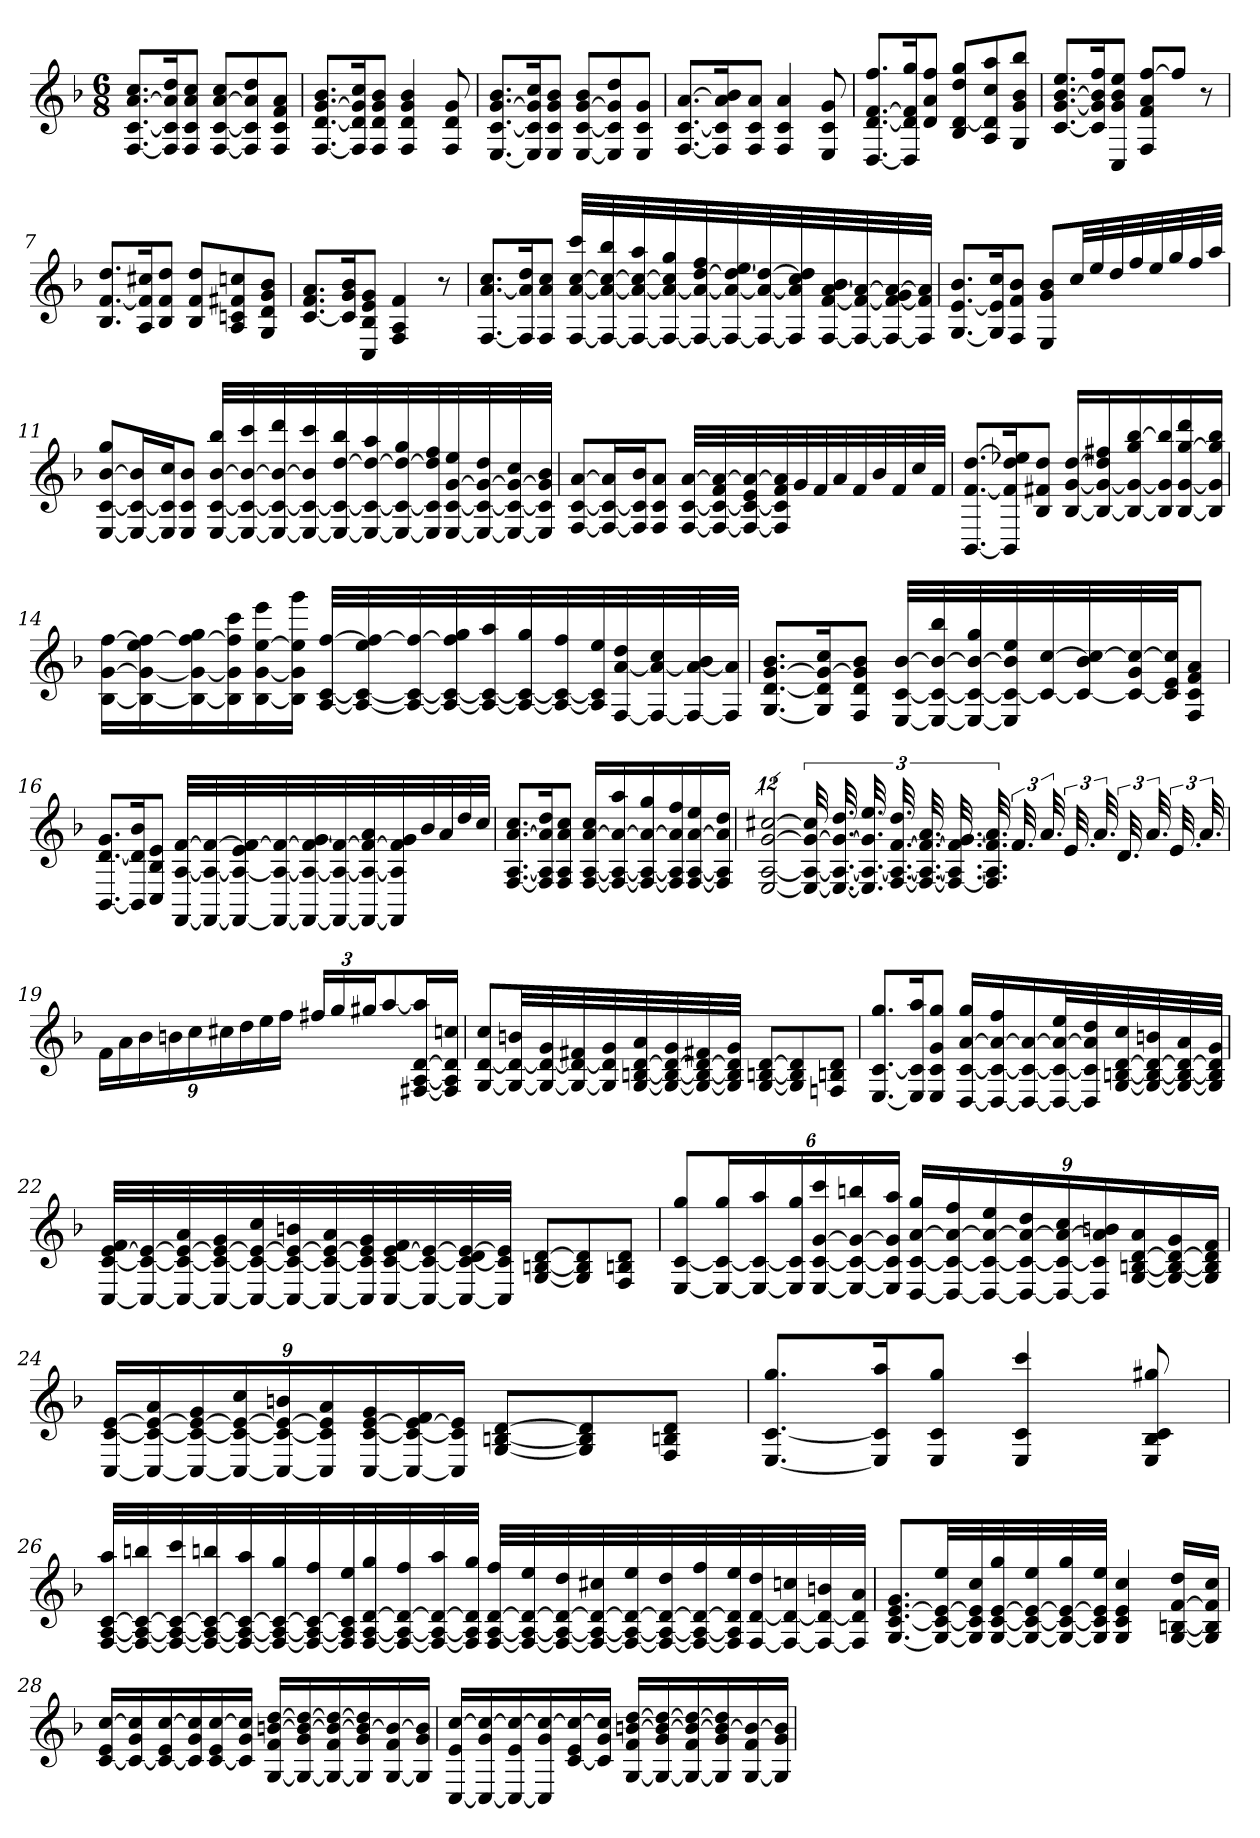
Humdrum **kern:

**kern
*part1
*staff1
*clefG2
*k[b-]
*M6/8
=1
[8.F [8.c [8.a 8.ccL
16F] 16c] 16a] 16ddK
8F 8c 8a 8ccJ
[8F [8c [8a 8ccL
8F] 8c] 8a] 8dd
8F 8c 8f 8aJ
=2
[8.F [8.d [8.g 8.b-L
16F] 16d] 16g] 16ccK
8F 8d 8g 8b-J
4F 4d 4g 4b-
8F 8d 8g
=3
[8.E [8.c [8.g 8.b-L
16E] 16c] 16g] 16ccK
8E 8c 8g 8b-J
[8E [8c [8g 8b-L
8E] 8c] 8g] 8dd
8E 8c 8gJ
=4
[8.F [8.c [8.aL
16F] 16c] 16a] 16b-K
8F 8c 8aJ
4F 4c 4a
8E 8c 8g
=5
[8.D [8.d [8.f 8.ffL
16D] 16d] 16f] 16ggK
8d 8a 8ffJ
8B- [8d 8dd 8ggL
8A 8d] 8cc 8aa
8G 8g 8b- 8bb-J
=6
[8.c [8.g [8.b- 8.eeL
16c] 16g] 16b-] 16ffK
8C 8g 8b- 8eeJ
8F 8f 8a [8ffL
8ffJ]
8r
=7
8.B- [8.f 8.ddL
16A 16f] 16cc#XK
8B- 8f 8ddJ
8B- 8f 8ddL
8A 8cn 8f#X 8ccn
8G 8d 8g 8b-J
=8
[8.c 8.f 8.aL
16c] 16g 16b-K
8C 8B- 8e 8gJ
4F 4A 4f
8r
=9
[8.F [8.a 8.ccL
16F] 16a] 16ddK
8F 8a 8ccJ
[32F [32a [32cc 32cccLLL
32F_ 32a_ 32cc_ 32bb-
32F_ 32a_ 32cc_ 32aa
32F_ 32a_ 32cc] 32gg
32F_ 32a_ [32dd 32ff
32F_ 32a_ 32dd_ 32ee
32F_ 32a_ 32dd_
32F] 32a] 32cc 32dd]
[32F [32f [32a 32b-
32F_ 32f_ 32a_
32F_ 32f_ 32g 32a_
32F] 32f] 32a]JJJ
=10
[8.G [8.e 8.b-L
16G] 16e] 16ccK
8F 8f 8b-J
8E 8g 8b-L
32ccLL
32ee
32dd
32ff
32ee
32gg
32ff
32aaJJJ
=11
[8E [8c [8b- 8ggL
16E_ 16c_ 16b-]L
16E] 16c] 16ccJ
8E 8c 8b-J
[32E [32c [32b- 32bb-LLL
32E_ 32c_ 32b-_ 32ccc
32E_ 32c_ 32b-_ 32ddd
32E_ 32c_ 32b-] 32ccc
32E_ 32c_ [32dd 32bb-
32E_ 32c_ 32dd_ 32aa
32E_ 32c_ 32dd_ 32gg
32E] 32c] 32dd] 32ff
[32E [32c [32g 32ee
32E_ 32c_ 32g_ 32dd
32E_ 32c_ 32g_ 32cc
32E] 32c] 32g] 32b-JJJ
=12
[8F [8c [8aL
16F_ 16c_ 16a]L
16F] 16c] 16b-J
8F 8c 8aJ
[32F [32c [32aLLL
32F_ 32c_ 32f 32a_
32F_ 32c_ 32e 32a_
32F] 32c] 32f 32a]
32g
32f
32a
32f
32b-
32f
32cc
32fJJJ
=13
[8.BB- [8.f [8.ddL
16BB-] 16f] 16dd] 16ee-XK
8B- 8f#X 8ddJ
[16B- [16g [16ddLL
16B-_ 16g_ 16dd] 16ff#X
16B-_ 16g_ 16gg [16bb-
16B-] 16g] 16bb-]
[16B- [16g [16gg 16ddd
16B-] 16g] 16gg] 16bb-JJ
=14
[16B- [16g [16ffLL
16B-_ 16g_ 16ee 16ff_
16B-_ 16g_ 16ff_ 16gg
16B-] 16g] 16ff] 16ccc
[16B- [16g [16ee 16eee
16B-] 16g] 16ee] 16gggJJ
[32A [32c [32ffLLL
32A_ 32c_ 32ee 32ff_
32A_ 32c_ 32ff_
32A_ 32c_ 32ff] 32gg
32A_ 32c_ 32aa
32A_ 32c_ 32gg
32A_ 32c_ 32ff
32A] 32c] 32ee
[32F [32a 32dd
32F_ 32a_ 32cc
32F_ 32a_ 32b-
32F] 32a]JJJ
=15
[8.G [8.d [8.g 8.b-L
16G] 16d] 16g_ 16ccK
8F 8d 8g] 8b-J
[32E [32c [32b-LLL
32E_ 32c_ 32b-_ 32bb-
32E_ 32c_ 32b-_ 32gg
32E] 32c_ 32b-] 32ee
32c_ [32cc
32c_ 32b- 32cc_
32c_ 32g 32cc_
32c] 32e 32cc]JJ
8F 8c 8f 8aJ
=16
[8.BB- [8.d 8.gL
16BB-] 16d] 16b-K
8C 8B- 8eJ
[32FF [32A [32fLLL
32FF_ 32A_ 32f_
32FF_ 32A_ 32e 32f_
32FF_ 32A_ 32f_
32FF_ 32A_ 32f_ 32g
32FF_ 32A_ 32f_
32FF_ 32A_ 32f_ 32a
32FF] 32A] 32f] 32g
32b-
32a
32dd
32ccJJJ
=17
[8.F [8.A [8.a 8.ccL
16F] 16A] 16a] 16ddK
8F 8A 8a 8ccJ
[16F [16A [16a 16ccLL
16F_ 16A_ 16a_ 16aa
16F_ 16A_ 16a_ 16gg
16F] 16A] 16a] 16ff
[16F [16A [16a 16ee
16F] 16A] 16a] 16ddJJ
=18
[24%7E [24%7A [24%7g [24%7cc#X
48E_ 48A_ 48g_ 48cc#]LLL
48.E_ 48.A_ 48.g_ 48.dd
48.E] 48.A_ 48.g] 48.ee
[48.F 48.A_ [48.f 48.dd
48.F_ 48.A_ 48.f_ 48.a
48.F_ 48.A_ 48.f_ 48.g
48.F] 48.A] 48.f] 48.a
48.f
48.a
48.e
48.a
48.d
48.a
48.e
48.a
=19
24fLL
24a
24b-
24bn
24cc
24cc#X
24dd
24ee
24ffJJ
24ff#XLL
24gg
24gg#XJ
[8aa
[16F#X [16A [16d 16aa]L
16F#] 16A] 16d] 16ccnJJ
=20
[8G [8d 8ccL
32G_ 32d_ 32bnLL
32G_ 32d_ 32g
32G_ 32d_ 32f#X
32G] 32d] 32g
[32G [32Bn [32d 32a
32G_ 32B_ 32d_ 32g
32G_ 32B_ 32d_ 32f#X
32G] 32B] 32d] 32gJJJ
[8G [8Bn [8dL
8G] 8B] 8d]
8Fn 8Bn 8dJ
=21
[8.E [8.c 8.ggL
16E] 16c] 16aaK
8E 8c 8g 8ggJ
[16D [16c [16a 16ggLL
16D_ 16c_ 16a_ 16ff
16D_ 16c_ 16a_
32D_ 32c_ 32a_ 32eeL
32D] 32c] 32a] 32dd
[32G [32Bn [32d 32cc
32G_ 32B_ 32d_ 32bn
32G_ 32B_ 32d_ 32a
32G] 32B] 32d] 32gJJJ
=22
[32C [32c [32e 32fLLL
32C_ 32c_ 32e_
32C_ 32c_ 32e_ 32a
32C_ 32c_ 32e_ 32g
32C_ 32c_ 32e_ 32cc
32C_ 32c_ 32e_ 32bn
32C_ 32c_ 32e_ 32a
32C] 32c] 32e] 32g
[32C [32c [32e 32f
32C_ 32c_ 32e_
32C_ 32c_ 32d 32e_
32C] 32c] 32e]JJJ
[8G [8Bn [8dL
8G] 8B] 8d]
8F 8Bn 8dJ
=23
[8E [8c 8ggL
24E_ 24c_ 24ggL
24E_ 24c_ 24aa
24E] 24c] 24gg
[24E [24c [24g 24ccc
24E_ 24c_ 24g_ 24bbn
24E] 24c] 24g] 24aaJJ
[24D [24c [24a 24ggLL
24D_ 24c_ 24a_ 24ff
24D_ 24c_ 24a_ 24ee
24D_ 24c_ 24a_ 24dd
24D_ 24c_ 24a_ 24cc
24D] 24c] 24a] 24bn
[24G [24Bn [24d 24a
24G_ 24B_ 24d_ 24g
24G] 24B] 24d] 24fJJ
=24
[24C [24c [24eLL
24C_ 24c_ 24e_ 24a
24C_ 24c_ 24e_ 24g
24C_ 24c_ 24e_ 24cc
24C_ 24c_ 24e_ 24bn
24C] 24c] 24e] 24a
[24C [24c [24e 24g
24C_ 24c_ 24e_ 24f
24C] 24c] 24e]JJ
[8G [8Bn [8dL
8G] 8B] 8d]
8F 8Bn 8dJ
=25
[8.E [8.c 8.ggL
16E] 16c] 16aaK
8E 8c 8ggJ
4E 4c 4ccc
8E 8B- 8c 8gg#X
=26
[32F [32A [32c 32aaLLL
32F_ 32A_ 32c_ 32bbn
32F_ 32A_ 32c_ 32ccc
32F_ 32A_ 32c_ 32bbn
32F_ 32A_ 32c_ 32aa
32F_ 32A_ 32c_ 32gg
32F_ 32A_ 32c_ 32ff
32F] 32A] 32c] 32ee
[32F [32A [32d 32gg
32F_ 32A_ 32d_ 32ff
32F_ 32A_ 32d_ 32aa
32F] 32A] 32d] 32ggJJJ
[32F [32A [32d 32ffLLL
32F_ 32A_ 32d_ 32ee
32F_ 32A_ 32d_ 32dd
32F_ 32A_ 32d_ 32cc#X
32F_ 32A_ 32d_ 32ee
32F_ 32A_ 32d_ 32dd
32F_ 32A_ 32d_ 32ff
32F] 32A] 32d] 32ee
[32F [32d 32dd
32F_ 32d_ 32ccn
32F_ 32d_ 32bn
32F] 32d] 32aJJJ
=27
[8.G [8.c [8.e 8.gL
32G_ 32c_ 32e_ 32eeLL
32G] 32c] 32e] 32cc
[32G [32c [32e 32gg
32G_ 32c_ 32e_ 32ee
32G_ 32c_ 32e_ 32gg
32G] 32c] 32e] 32eeJJJ
4G 4c 4e 4cc
[16G [16Bn [16f 16ddLL
16G] 16B] 16f] 16ccJJ
=28
[16c 16e [16ccLL
16c_ 16g 16cc]
16c_ 16e [16cc
16c] 16g 16cc]
[16c 16e [16cc
16c] 16g 16cc]JJ
[16G 16f [16bn [16ddLL
16G_ 16g 16b_ 16dd_
16G_ 16f 16b_ 16dd_
16G] 16g 16b_ 16dd]
[16G 16f 16b_
16G] 16g 16b]JJ
=29
[16C 16e [16ccLL
16C_ 16g 16cc_
16C_ 16e 16cc_
16C] 16g 16cc_
[16c 16e 16cc_
16c] 16g 16cc]JJ
[16G 16f [16bn [16ddLL
16G_ 16g 16b_ 16dd_
16G_ 16f 16b_ 16dd_
16G] 16g 16b_ 16dd]
[16G 16f 16b_
16G] 16g 16b]JJ
=
*-
